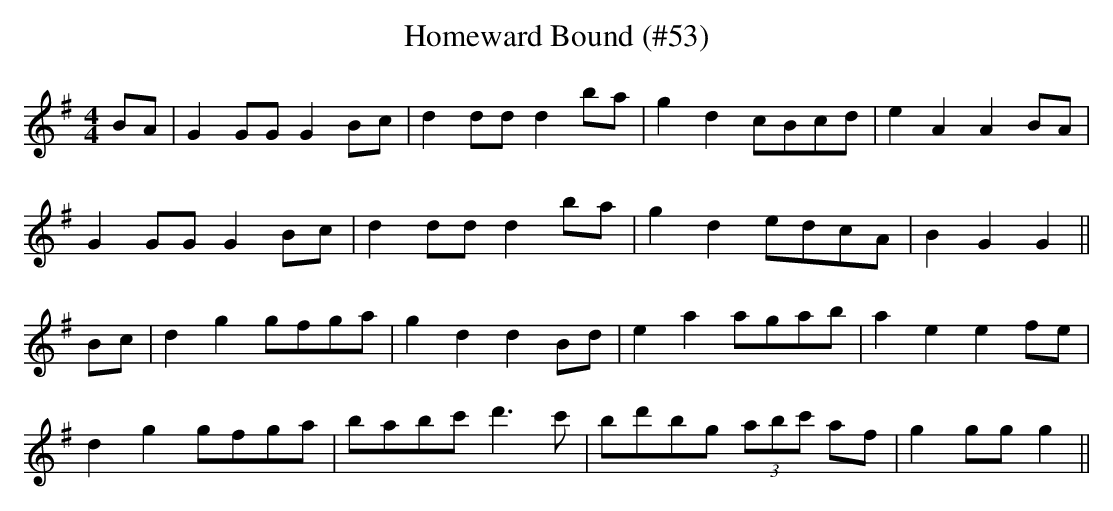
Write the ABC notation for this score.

X:1
T:Homeward Bound (#53)
M:4/4
L:1/8
K:G
BA|G2 GG G2 Bc|d2 dd d2 ba|g2 d2 cBcd|e2 A2 A2 BA|
G2 GG G2 Bc|d2 dd d2 ba|g2 d2 edcA|B2 G2 G2||
Bc|d2 g2 gfga|g2 d2 d2 Bd|e2 a2 agab|a2 e2 e2 fe|
d2 g2 gfga|babc' d'3 c'|bd'bg (3abc' af|g2 gg g2||
